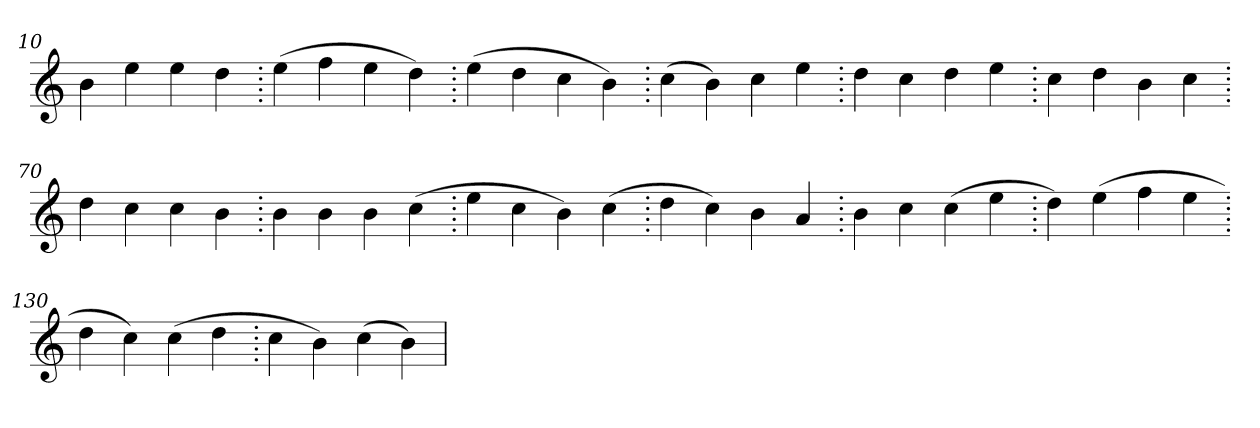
**kern
*part1
*staff1
*clefG2
=10.
4b
4ee
4ee
4dd
=20.
(>4ee
4ff
4ee
4dd)
=30.
(>4ee
4dd
4cc
4b)
=40.
(>4cc
4b)
4cc
4ee
=50.
4dd
4cc
4dd
4ee
=60.
4cc
4dd
4b
4cc
=70.
4dd
4cc
4cc
4b
=80.
4b
4b
4b
(>4cc
=90.
4ee
4cc
4b)
(>4cc
=100.
4dd
4cc)
4b
4a
=110.
4b
4cc
(>4cc
4ee
=120.
4dd)
(>4ee
4ff
4ee
=130.
4dd
4cc)
(>4cc
4dd
=140.
4cc
4b)
(>4cc
4b)
=
*-
